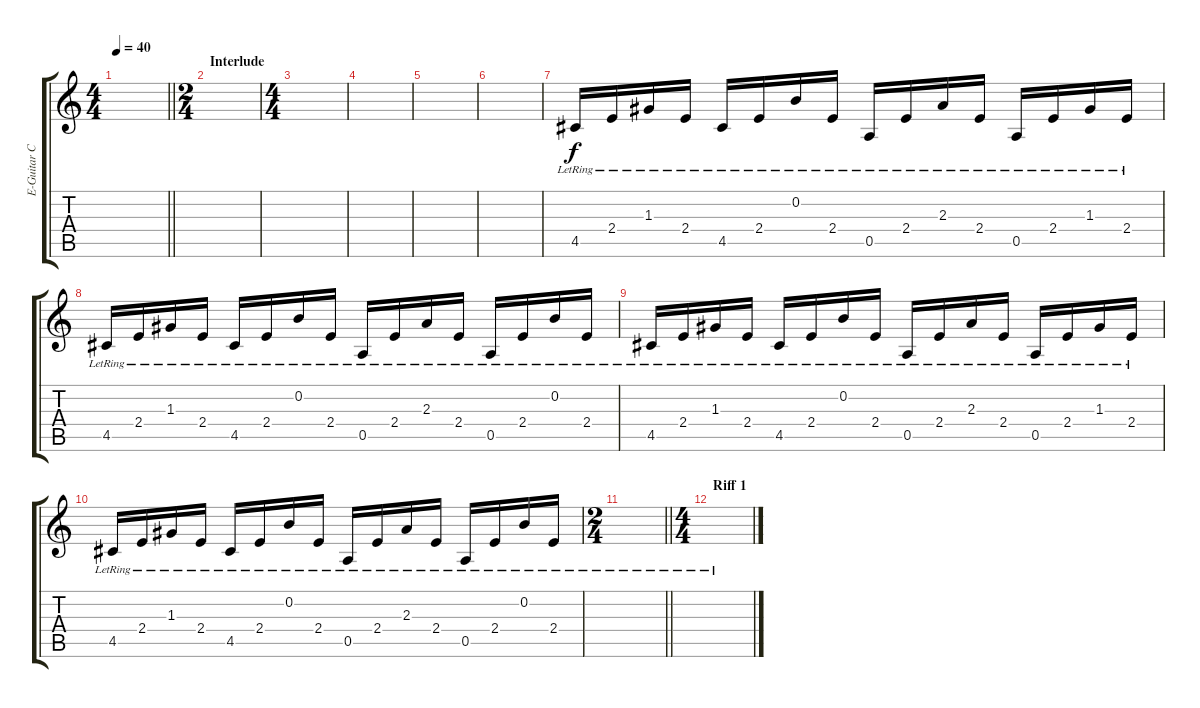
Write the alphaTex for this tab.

\track ("E-Guitar Clean 1" "E-Guitar C") {instrument acousticguitarsteel}
\staff {score tabs}
\tuning (E4 B3 G3 D3 A2 E2) {hide}
\ts (4 4)
\tempo 40
\clef g2
\barLineRight lightlight
\ks c
|
\ts (2 4)
\section ("" "Interlude")
|
\ts (4 4)
|
|
|
|
4.5{lr}.16 2.4{lr}.16 1.3{lr}.16 2.4{lr}.16 4.5{lr}.16 2.4{lr}.16 0.2{lr}.16 2.4{lr}.16 0.5{lr}.16 2.4{lr}.16 2.3{lr}.16 2.4{lr}.16 0.5{lr}.16 2.4{lr}.16 1.3{lr}.16 2.4{lr}.16 |
4.5{lr}.16 2.4{lr}.16 1.3{lr}.16 2.4{lr}.16 4.5{lr}.16 2.4{lr}.16 0.2{lr}.16 2.4{lr}.16 0.5{lr}.16 2.4{lr}.16 2.3{lr}.16 2.4{lr}.16 0.5{lr}.16 2.4{lr}.16 0.2{lr}.16 2.4{lr}.16 |
4.5{lr}.16 2.4{lr}.16 1.3{lr}.16 2.4{lr}.16 4.5{lr}.16 2.4{lr}.16 0.2{lr}.16 2.4{lr}.16 0.5{lr}.16 2.4{lr}.16 2.3{lr}.16 2.4{lr}.16 0.5{lr}.16 2.4{lr}.16 1.3{lr}.16 2.4{lr}.16 |
4.5{lr}.16 2.4{lr}.16 1.3{lr}.16 2.4{lr}.16 4.5{lr}.16 2.4{lr}.16 0.2{lr}.16 2.4{lr}.16 0.5{lr}.16 2.4{lr}.16 2.3{lr}.16 2.4{lr}.16 0.5{lr}.16 2.4{lr}.16 0.2{lr}.16 2.4{lr}.16 |
\ts (2 4)
\barLineRight lightlight
|
\ts (4 4)
\section ("" "Riff 1")
